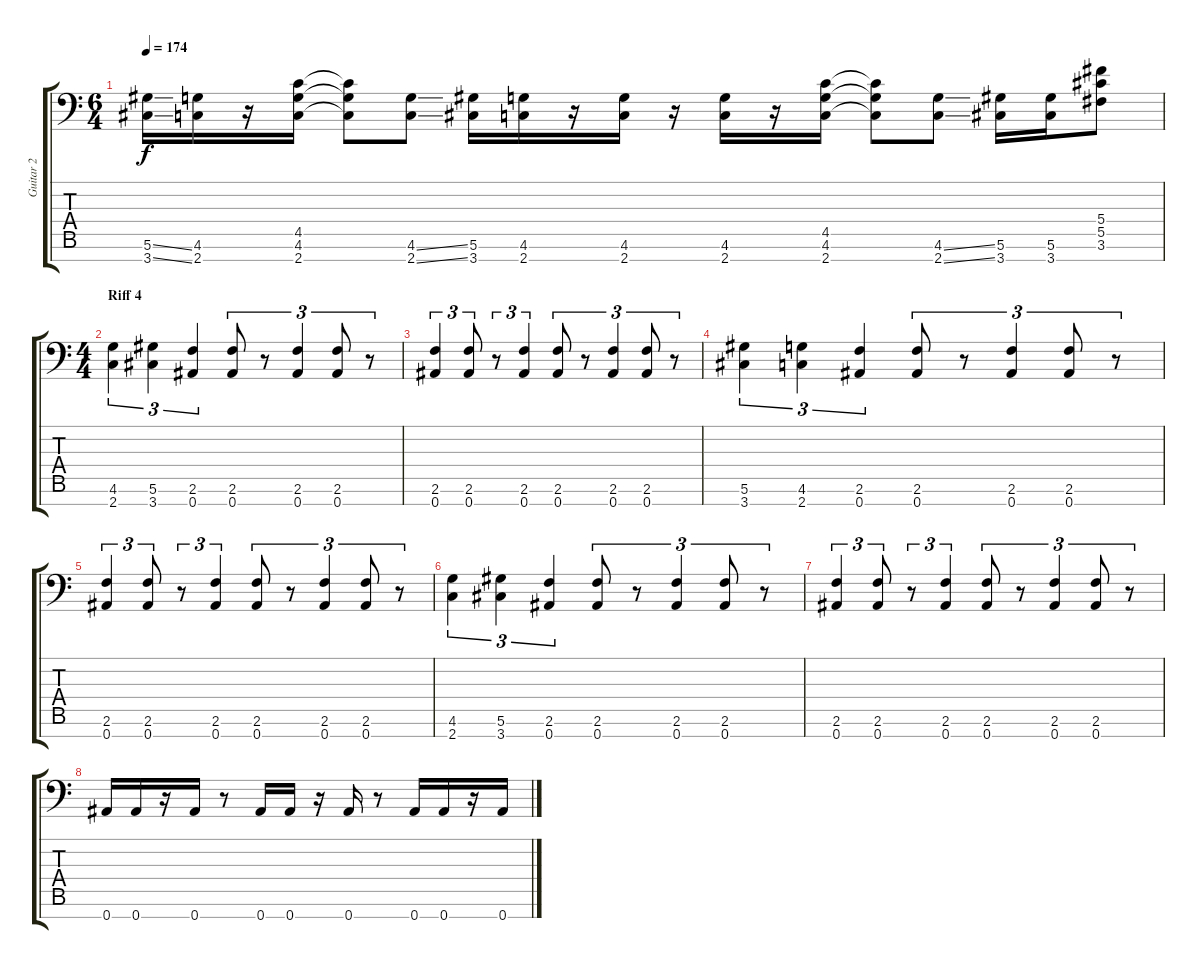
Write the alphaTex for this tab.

\track ("Guitar 2" "Guitar 2") {instrument distortionguitar}
\staff {score tabs}
\tuning (Eb4 Bb3 Gb3 Db3 Ab2 Eb2 Bb1) {hide}
\ts (6 4)
\tempo 174
\clef f4
\ks c
(5.6{ss} 3.7{ss}).16{dy f} (4.6 2.7).16 r.16 (4.5 4.6 2.7).16 (4.5{t} 4.6{t} 2.7{t}).8 (4.6{ss} 2.7{ss}).8 (5.6 3.7).16 (4.6 2.7).16 r.16 (4.6 2.7).16 r.16 (4.6 2.7).16 r.16 (4.5 4.6 2.7).16 (4.5{t} 4.6{t} 2.7{t}).8 (4.6{ss} 2.7{ss}).8 (5.6 3.7).16 (5.6 3.7).16 (5.4 5.5 3.6).8 |
\ts (4 4)
\section ("" "Riff 4")
(4.6 2.7).4{tu (3 2)} (5.6 3.7).4{tu (3 2)} (2.6 0.7).4{tu (3 2)} (2.6 0.7).8{tu (3 2)} r.8{tu (3 2)} (2.6 0.7).4{tu (3 2)} (2.6 0.7).8{tu (3 2)} r.8{tu (3 2)} |
(2.6 0.7).4{tu (3 2)} (2.6 0.7).8{tu (3 2)} r.8{tu (3 2)} (2.6 0.7).4{tu (3 2)} (2.6 0.7).8{tu (3 2)} r.8{tu (3 2)} (2.6 0.7).4{tu (3 2)} (2.6 0.7).8{tu (3 2)} r.8{tu (3 2)} |
(5.6 3.7).4{tu (3 2)} (4.6 2.7).4{tu (3 2)} (2.6 0.7).4{tu (3 2)} (2.6 0.7).8{tu (3 2)} r.8{tu (3 2)} (2.6 0.7).4{tu (3 2)} (2.6 0.7).8{tu (3 2)} r.8{tu (3 2)} |
(2.6 0.7).4{tu (3 2)} (2.6 0.7).8{tu (3 2)} r.8{tu (3 2)} (2.6 0.7).4{tu (3 2)} (2.6 0.7).8{tu (3 2)} r.8{tu (3 2)} (2.6 0.7).4{tu (3 2)} (2.6 0.7).8{tu (3 2)} r.8{tu (3 2)} |
(4.6 2.7).4{tu (3 2)} (5.6 3.7).4{tu (3 2)} (2.6 0.7).4{tu (3 2)} (2.6 0.7).8{tu (3 2)} r.8{tu (3 2)} (2.6 0.7).4{tu (3 2)} (2.6 0.7).8{tu (3 2)} r.8{tu (3 2)} |
(2.6 0.7).4{tu (3 2)} (2.6 0.7).8{tu (3 2)} r.8{tu (3 2)} (2.6 0.7).4{tu (3 2)} (2.6 0.7).8{tu (3 2)} r.8{tu (3 2)} (2.6 0.7).4{tu (3 2)} (2.6 0.7).8{tu (3 2)} r.8{tu (3 2)} |
0.7.16 0.7.16 r.16 0.7.16 r.8 0.7.16 0.7.16 r.16 0.7.16 r.8 0.7.16 0.7.16 r.16 0.7.16
